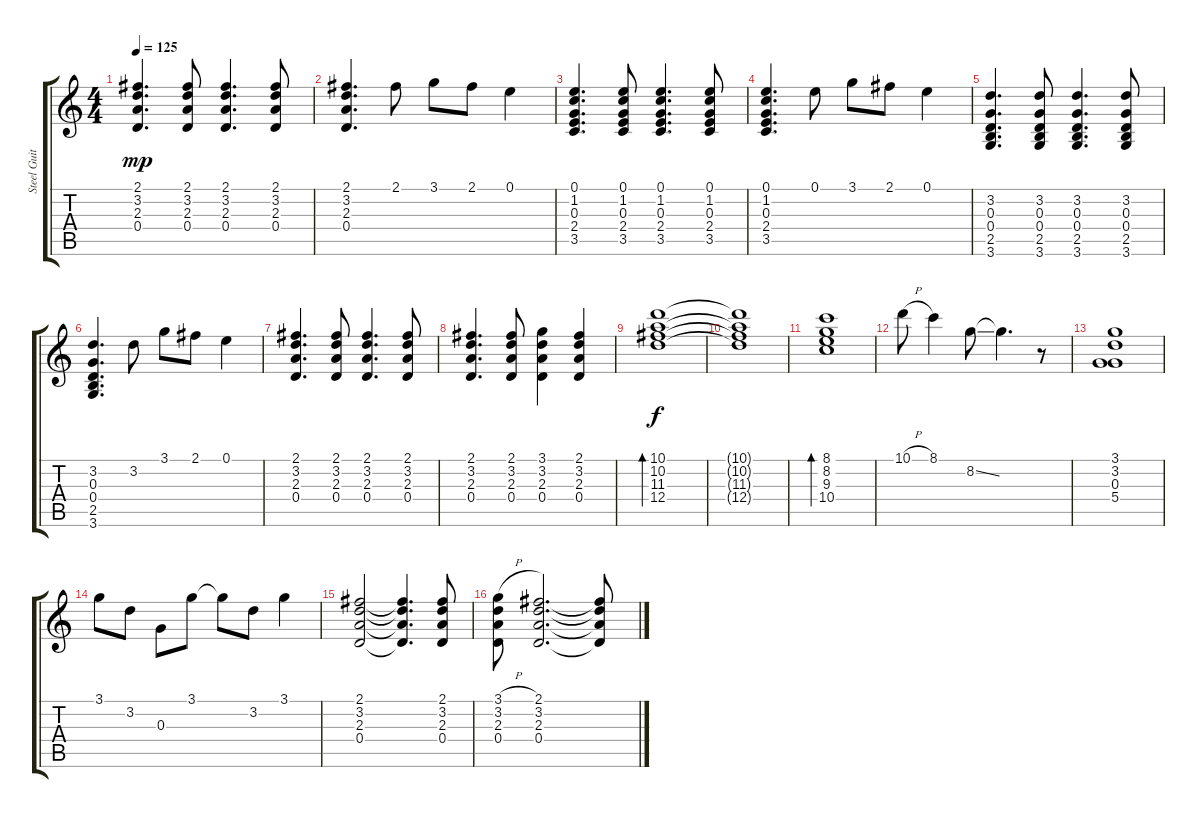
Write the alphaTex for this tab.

\track ("Steel Guitar" "Steel Guit") {instrument acousticguitarsteel}
\staff {score tabs}
\tuning (E4 B3 G3 D3 A2 E2) {hide}
\ts (4 4)
\tempo 125
\clef g2
\ks c
(2.1 3.2 2.3 0.4).4{d dy mp} (2.1 3.2 2.3 0.4).8 (2.1 3.2 2.3 0.4).4{d} (2.1 3.2 2.3 0.4).8 |
(2.1 3.2 2.3 0.4).4{d} 2.1.8 3.1.8 2.1.8 0.1.4 |
(0.1 1.2 0.3 2.4 3.5).4{d} (0.1 1.2 0.3 2.4 3.5).8 (0.1 1.2 0.3 2.4 3.5).4{d} (0.1 1.2 0.3 2.4 3.5).8 |
(0.1 1.2 0.3 2.4 3.5).4{d} 0.1.8 3.1.8 2.1.8 0.1.4 |
(3.2 0.3 0.4 2.5 3.6).4{d} (3.2 0.3 0.4 2.5 3.6).8 (3.2 0.3 0.4 2.5 3.6).4{d} (3.2 0.3 0.4 2.5 3.6).8 |
(3.2 0.3 0.4 2.5 3.6).4{d} 3.2.8 3.1.8 2.1.8 0.1.4 |
(2.1 3.2 2.3 0.4).4{d} (2.1 3.2 2.3 0.4).8 (2.1 3.2 2.3 0.4).4{d} (2.1 3.2 2.3 0.4).8 |
(2.1 3.2 2.3 0.4).4{d} (2.1 3.2 2.3 0.4).8 (3.1 3.2 2.3 0.4).4 (2.1 3.2 2.3 0.4).4 |
(10.1 10.2 11.3 12.4).1{bd 480 dy f} |
(10.1{t} 10.2{t} 11.3{t} 12.4{t}).1 |
(8.1 8.2 9.3 10.4).1{bd 480} |
10.1{h}.8 8.1.4 8.2{ss}.8 8.2{t}.4{d} r.8 |
(3.1 3.2 0.3 5.4).1 |
3.1.8 3.2.8 0.3.8 3.1.8 3.1{t}.8 3.2.8 3.1.4 |
(2.1 3.2 2.3 0.4).2 (2.1{t} 3.2{t} 2.3{t} 0.4{t}).4{d} (2.1 3.2 2.3 0.4).8 |
(3.1{h} 3.2 2.3 0.4).8 (2.1 3.2 2.3 0.4).2{d} (2.1{t} 3.2{t} 2.3{t} 0.4{t}).8
